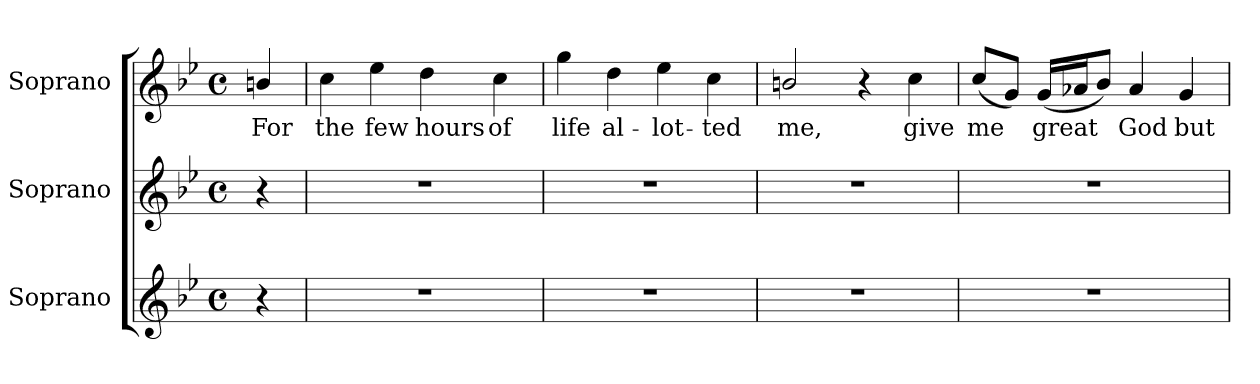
**kern	**kern	**kern	**text
*part3	*part2	*part1	*part1
*staff3	*staff2	*staff1	*staff1
*I"Soprano	*I"Soprano	*I"Soprano	*
*I'S.	*I'S.	*I'S.	*
!!LO:PB:g=z
*clefG2	*clefG2	*clefG2	*
*k[b-e-]	*k[b-e-]	*k[b-e-]	*
*B-:	*B-:	*B-:	*
*M4/4	*M4/4	*M4/4	*
*met(c)	*met(c)	*met(c)	*
=	=	=	=
!	!	!	!LO:LY:b:color=#000000
4r	4r	4bni/	For
=1	=1	=1	=1
!	!	!	!LO:LY:b:color=#000000
1r	1r	4cci\	the
!	!	!	!LO:LY:b:color=#000000
.	.	4ee-i\	few
!	!	!	!LO:LY:b:color=#000000
.	.	4ddi\	hours
!	!	!	!LO:LY:b:color=#000000
.	.	4cci\	of
=2	=2	=2	=2
!	!	!	!LO:LY:b:color=#000000
1r	1r	4ggi\	life
!	!	!	!LO:LY:b:color=#000000
.	.	4ddi\	al-
!	!	!	!LO:LY:b:color=#000000
.	.	4ee-i\	-lot-
!	!	!	!LO:LY:b:color=#000000
.	.	4cci\	-ted
=3	=3	=3	=3
!	!	!	!LO:LY:b:color=#000000
1r	1r	2bni/	me,
.	.	4r	.
!	!	!	!LO:LY:b:color=#000000
.	.	4cci\	give
=4	=4	=4	=4
!	!	!	!LO:LY:b:color=#000000
1r	1r	(8cci/L	me
.	.	8gi/J)	.
!	!	!	!LO:LY:b:color=#000000
.	.	(16gi/LL	great
.	.	16a-Xi/J	.
.	.	8b-i/J)	.
!	!	!	!LO:LY:b:color=#000000
.	.	4a-i/	God
!	!	!	!LO:LY:b:color=#000000
.	.	4gi/	but
=	=	=	=
*-	*-	*-	*-
